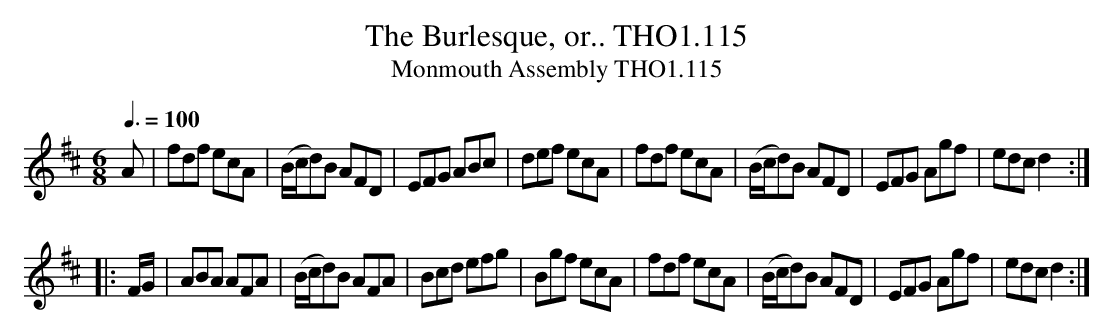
X:1
T:Burlesque, or.. THO1.115, The
T:Monmouth Assembly THO1.115
M:6/8
L:1/8
Q:3/8=100
K:D
A|fdf ecA|(B/c/d)B AFD|EFG ABc|def ecA|\
fdf ecA|(B/c/d)B AFD|EFG Agf|edc d2:|
|:F/G/|ABA AFA|(B/c/d)B AFA|Bcd efg|Bgf ecA|\
fdf ecA|(B/c/d)B AFD|EFG Agf|edc d2:|
